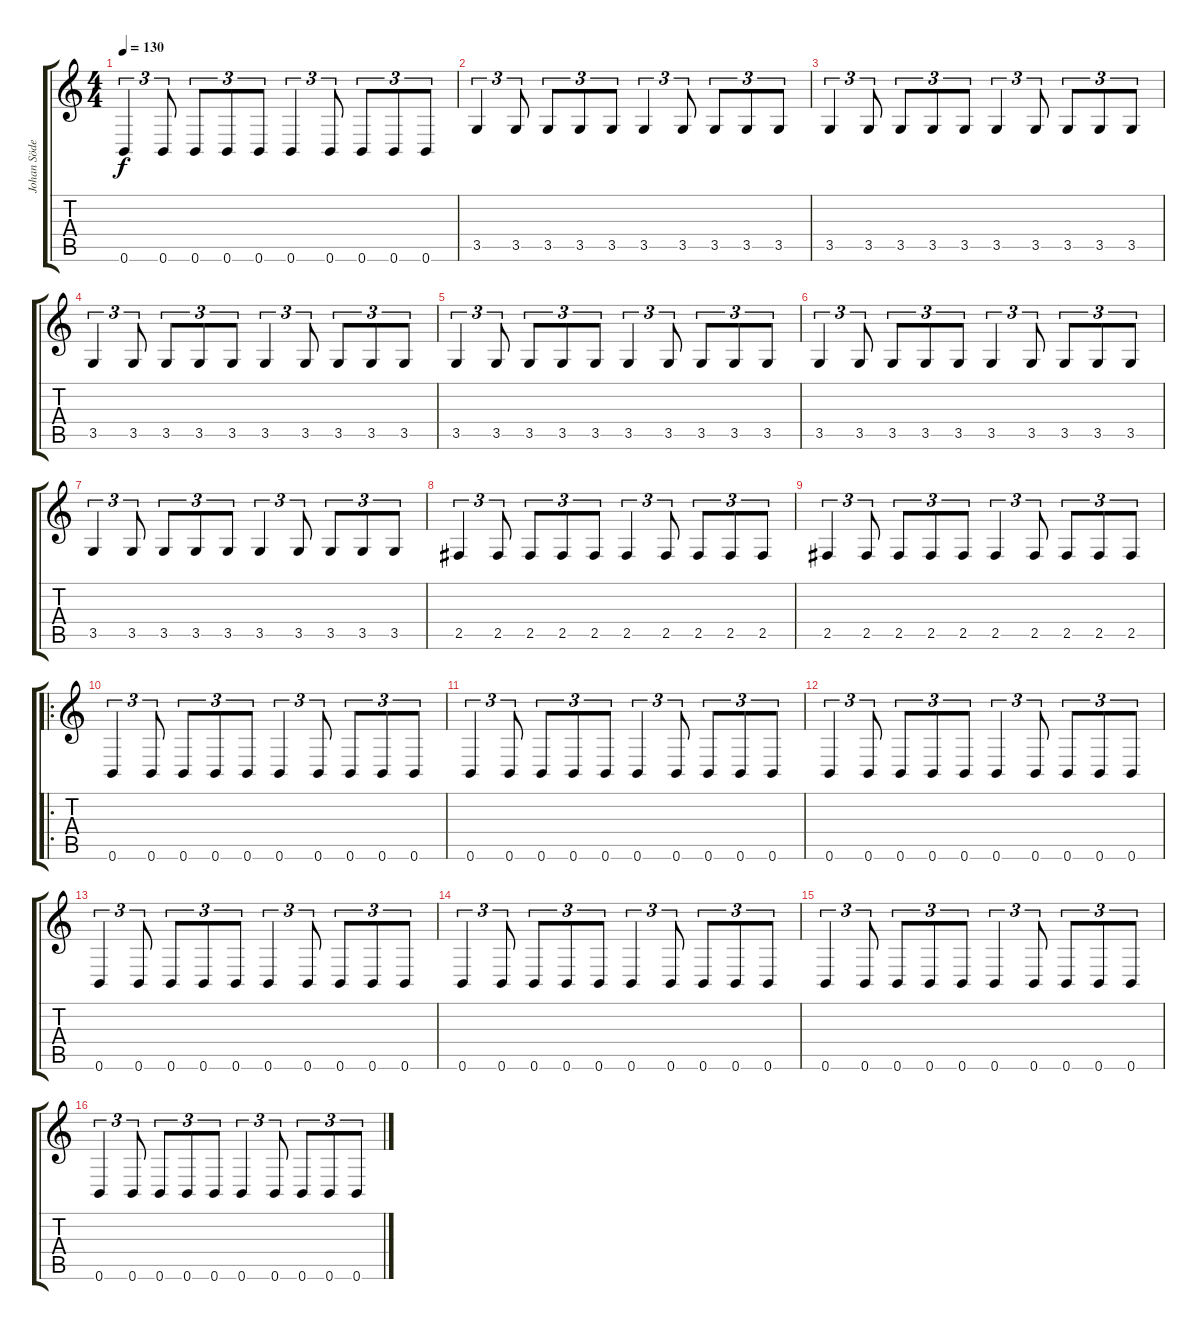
\track ("Johan Söderberg" "Johan Söde") {instrument distortionguitar}
\staff {score tabs}
\tuning (B3 Gb3 D3 A2 E2 B1) {hide}
\ts (4 4)
\tempo 130
\clef g2
\ks c
0.6.4{tu (3 2) dy f} 0.6.8{tu (3 2)} 0.6.8{tu (3 2)} 0.6.8{tu (3 2)} 0.6.8{tu (3 2)} 0.6.4{tu (3 2)} 0.6.8{tu (3 2)} 0.6.8{tu (3 2)} 0.6.8{tu (3 2)} 0.6.8{tu (3 2)} |
3.5.4{tu (3 2)} 3.5.8{tu (3 2)} 3.5.8{tu (3 2)} 3.5.8{tu (3 2)} 3.5.8{tu (3 2)} 3.5.4{tu (3 2)} 3.5.8{tu (3 2)} 3.5.8{tu (3 2)} 3.5.8{tu (3 2)} 3.5.8{tu (3 2)} |
3.5.4{tu (3 2)} 3.5.8{tu (3 2)} 3.5.8{tu (3 2)} 3.5.8{tu (3 2)} 3.5.8{tu (3 2)} 3.5.4{tu (3 2)} 3.5.8{tu (3 2)} 3.5.8{tu (3 2)} 3.5.8{tu (3 2)} 3.5.8{tu (3 2)} |
3.5.4{tu (3 2)} 3.5.8{tu (3 2)} 3.5.8{tu (3 2)} 3.5.8{tu (3 2)} 3.5.8{tu (3 2)} 3.5.4{tu (3 2)} 3.5.8{tu (3 2)} 3.5.8{tu (3 2)} 3.5.8{tu (3 2)} 3.5.8{tu (3 2)} |
3.5.4{tu (3 2)} 3.5.8{tu (3 2)} 3.5.8{tu (3 2)} 3.5.8{tu (3 2)} 3.5.8{tu (3 2)} 3.5.4{tu (3 2)} 3.5.8{tu (3 2)} 3.5.8{tu (3 2)} 3.5.8{tu (3 2)} 3.5.8{tu (3 2)} |
3.5.4{tu (3 2)} 3.5.8{tu (3 2)} 3.5.8{tu (3 2)} 3.5.8{tu (3 2)} 3.5.8{tu (3 2)} 3.5.4{tu (3 2)} 3.5.8{tu (3 2)} 3.5.8{tu (3 2)} 3.5.8{tu (3 2)} 3.5.8{tu (3 2)} |
3.5.4{tu (3 2)} 3.5.8{tu (3 2)} 3.5.8{tu (3 2)} 3.5.8{tu (3 2)} 3.5.8{tu (3 2)} 3.5.4{tu (3 2)} 3.5.8{tu (3 2)} 3.5.8{tu (3 2)} 3.5.8{tu (3 2)} 3.5.8{tu (3 2)} |
2.5.4{tu (3 2)} 2.5.8{tu (3 2)} 2.5.8{tu (3 2)} 2.5.8{tu (3 2)} 2.5.8{tu (3 2)} 2.5.4{tu (3 2)} 2.5.8{tu (3 2)} 2.5.8{tu (3 2)} 2.5.8{tu (3 2)} 2.5.8{tu (3 2)} |
2.5.4{tu (3 2)} 2.5.8{tu (3 2)} 2.5.8{tu (3 2)} 2.5.8{tu (3 2)} 2.5.8{tu (3 2)} 2.5.4{tu (3 2)} 2.5.8{tu (3 2)} 2.5.8{tu (3 2)} 2.5.8{tu (3 2)} 2.5.8{tu (3 2)} |
\ro
0.6.4{tu (3 2)} 0.6.8{tu (3 2)} 0.6.8{tu (3 2)} 0.6.8{tu (3 2)} 0.6.8{tu (3 2)} 0.6.4{tu (3 2)} 0.6.8{tu (3 2)} 0.6.8{tu (3 2)} 0.6.8{tu (3 2)} 0.6.8{tu (3 2)} |
0.6.4{tu (3 2)} 0.6.8{tu (3 2)} 0.6.8{tu (3 2)} 0.6.8{tu (3 2)} 0.6.8{tu (3 2)} 0.6.4{tu (3 2)} 0.6.8{tu (3 2)} 0.6.8{tu (3 2)} 0.6.8{tu (3 2)} 0.6.8{tu (3 2)} |
0.6.4{tu (3 2)} 0.6.8{tu (3 2)} 0.6.8{tu (3 2)} 0.6.8{tu (3 2)} 0.6.8{tu (3 2)} 0.6.4{tu (3 2)} 0.6.8{tu (3 2)} 0.6.8{tu (3 2)} 0.6.8{tu (3 2)} 0.6.8{tu (3 2)} |
0.6.4{tu (3 2)} 0.6.8{tu (3 2)} 0.6.8{tu (3 2)} 0.6.8{tu (3 2)} 0.6.8{tu (3 2)} 0.6.4{tu (3 2)} 0.6.8{tu (3 2)} 0.6.8{tu (3 2)} 0.6.8{tu (3 2)} 0.6.8{tu (3 2)} |
0.6.4{tu (3 2)} 0.6.8{tu (3 2)} 0.6.8{tu (3 2)} 0.6.8{tu (3 2)} 0.6.8{tu (3 2)} 0.6.4{tu (3 2)} 0.6.8{tu (3 2)} 0.6.8{tu (3 2)} 0.6.8{tu (3 2)} 0.6.8{tu (3 2)} |
0.6.4{tu (3 2)} 0.6.8{tu (3 2)} 0.6.8{tu (3 2)} 0.6.8{tu (3 2)} 0.6.8{tu (3 2)} 0.6.4{tu (3 2)} 0.6.8{tu (3 2)} 0.6.8{tu (3 2)} 0.6.8{tu (3 2)} 0.6.8{tu (3 2)} |
0.6.4{tu (3 2)} 0.6.8{tu (3 2)} 0.6.8{tu (3 2)} 0.6.8{tu (3 2)} 0.6.8{tu (3 2)} 0.6.4{tu (3 2)} 0.6.8{tu (3 2)} 0.6.8{tu (3 2)} 0.6.8{tu (3 2)} 0.6.8{tu (3 2)}
